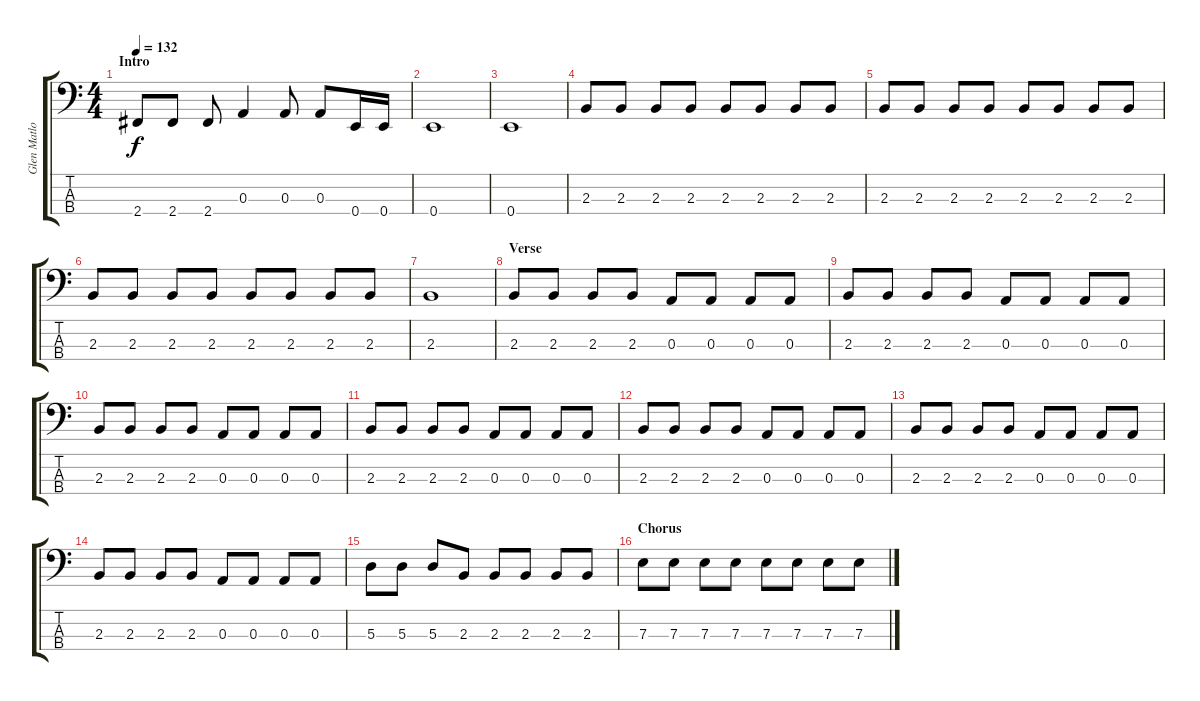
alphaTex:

\track ("Glen Matlock" "Glen Matlo") {instrument electricbasspick}
\staff {score tabs}
\tuning (G2 D2 A1 E1) {hide}
\ts (4 4)
\section ("" "Intro")
\tempo 132
\clef f4
\ks c
2.4.8{dy f instrument electricbasspick} 2.4.8 2.4.8 0.3.4 0.3.8 0.3.8 0.4.16 0.4.16 |
0.4.1 |
0.4.1 |
2.3.8 2.3.8 2.3.8 2.3.8 2.3.8 2.3.8 2.3.8 2.3.8 |
2.3.8 2.3.8 2.3.8 2.3.8 2.3.8 2.3.8 2.3.8 2.3.8 |
2.3.8 2.3.8 2.3.8 2.3.8 2.3.8 2.3.8 2.3.8 2.3.8 |
2.3.1 |
\section ("" "Verse")
2.3.8 2.3.8 2.3.8 2.3.8 0.3.8 0.3.8 0.3.8 0.3.8 |
2.3.8 2.3.8 2.3.8 2.3.8 0.3.8 0.3.8 0.3.8 0.3.8 |
2.3.8 2.3.8 2.3.8 2.3.8 0.3.8 0.3.8 0.3.8 0.3.8 |
2.3.8 2.3.8 2.3.8 2.3.8 0.3.8 0.3.8 0.3.8 0.3.8 |
2.3.8 2.3.8 2.3.8 2.3.8 0.3.8 0.3.8 0.3.8 0.3.8 |
2.3.8 2.3.8 2.3.8 2.3.8 0.3.8 0.3.8 0.3.8 0.3.8 |
2.3.8 2.3.8 2.3.8 2.3.8 0.3.8 0.3.8 0.3.8 0.3.8 |
5.3.8 5.3.8 5.3.8 2.3.8 2.3.8 2.3.8 2.3.8 2.3.8 |
\section ("" "Chorus")
7.3.8 7.3.8 7.3.8 7.3.8 7.3.8 7.3.8 7.3.8 7.3.8
